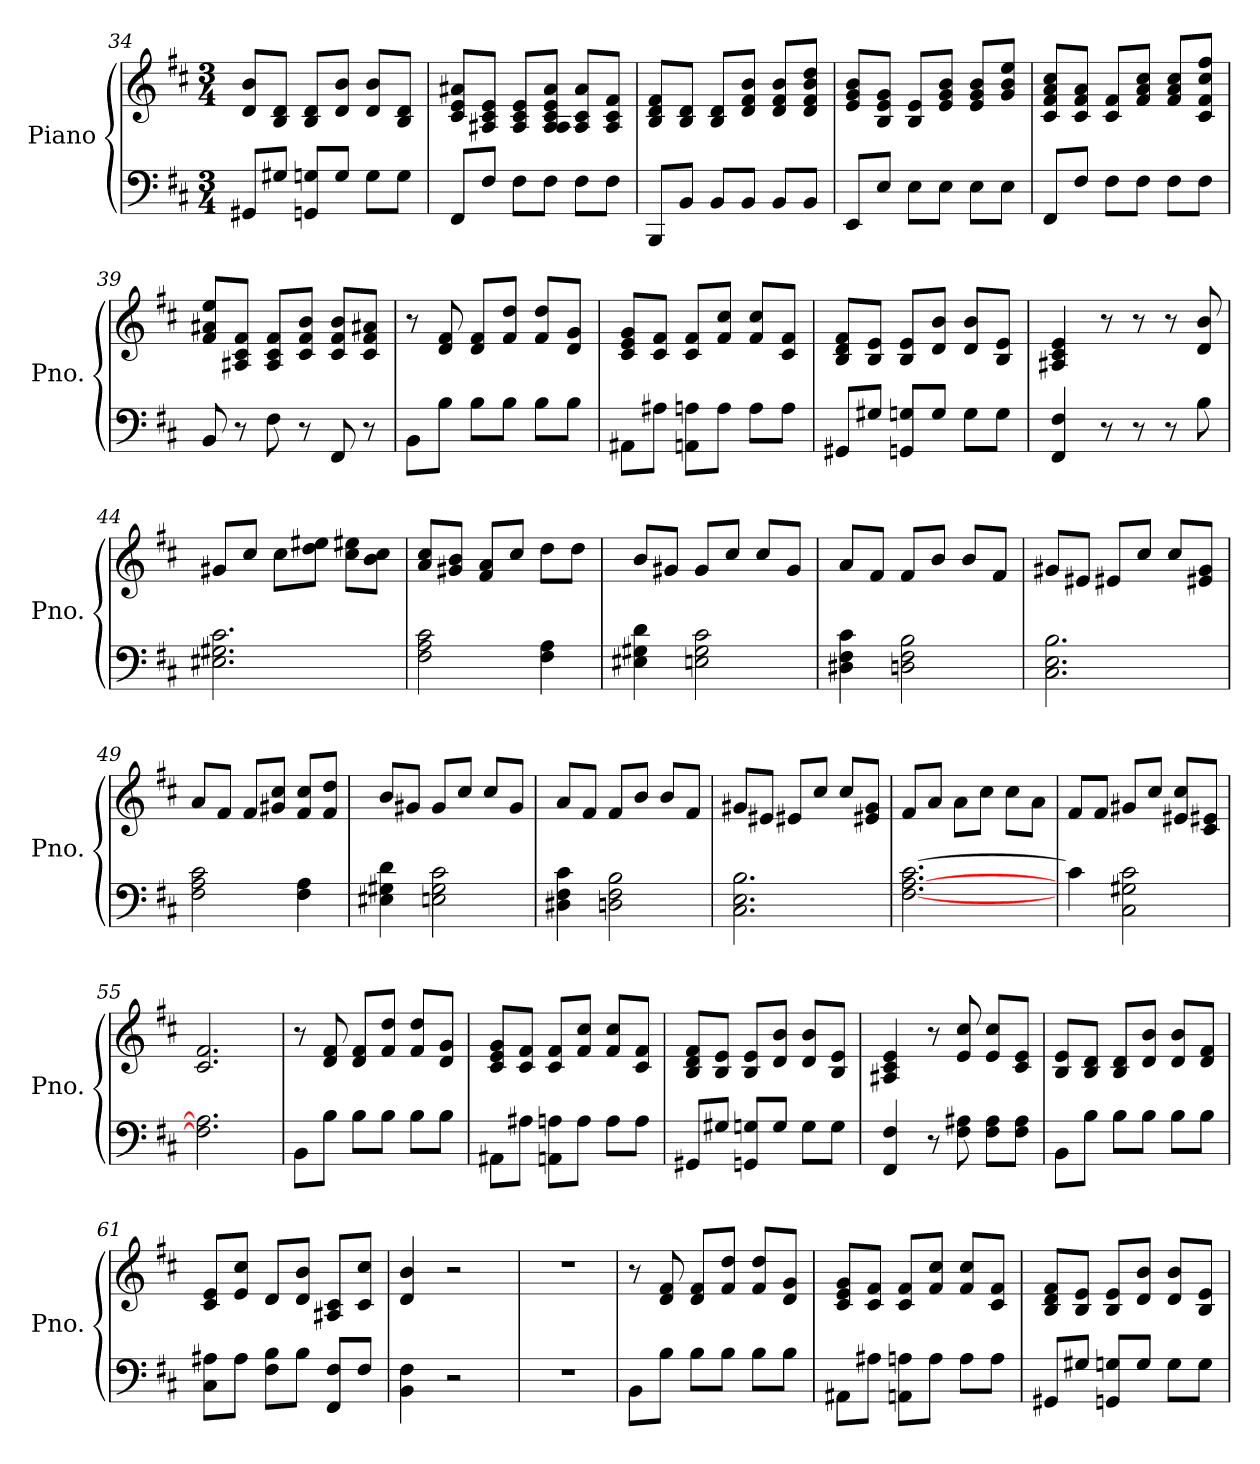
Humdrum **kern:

**kern	**kern
*part1	*part1
*staff2	*staff1
*I"Piano	*
*I'Pno.	*
!!LO:LB:g=z
*clefF4	*clefG2
*k[f#c#]	*k[f#c#]
*M3/4	*M3/4
=34	=34
8GG#X/L	8d/ 8b/L
8G#X/J	8B/ 8d/J
8GGn/ 8Gn/L	8B/ 8d/L
8G/J	8d/ 8b/J
8G\L	8d/ 8b/L
8G\J	8B/ 8d/J
=35	=35
8FF#/L	8c#/ 8e/ 8a#X/L
8F#/J	8A#X/ 8c#/ 8e/J
8F#\L	8A#/ 8c#/ 8e/L
8F#\J	8A#/ 8A#/ 8c#/ 8e/ 8a#/J
8F#\L	8A#/ 8c#/ 8a#/L
8F#\J	8A#/ 8c#/ 8f#/J
=36	=36
8BBB/L	8B/ 8d/ 8f#/L
8BB/J	8B/ 8d/J
8BB/L	8B/ 8d/L
8BB/J	8d/ 8f#/ 8b/J
8BB/L	8d/ 8f#/ 8b/L
8BB/J	8d/ 8f#/ 8b/ 8dd/J
=37	=37
8EE/L	8e/ 8g/ 8b/L
8E/J	8B/ 8e/ 8g/J
8E\L	8B/ 8e/L
8E\J	8e/ 8g/ 8b/J
8E\L	8e/ 8g/ 8b/L
8E\J	8g/ 8b/ 8ee/J
=38	=38
8FF#/L	8c#/ 8f#/ 8a/ 8cc#/L
8F#/J	8c#/ 8f#/ 8a/J
8F#\L	8c#/ 8f#/L
8F#\J	8f#/ 8a/ 8cc#/J
8F#\L	8f#/ 8a/ 8cc#/L
8F#\J	8c#/ 8f#/ 8cc#/ 8ff#/J
!!LO:LB:g=z
=39	=39
8BB/	8f#/ 8a#X/ 8ee/L
8r	8A#X/ 8c#/ 8f#/J
8F#\	8A#/ 8c#/ 8f#/L
8r	8c#/ 8f#/ 8b/J
8FF#/	8c#/ 8f#/ 8b/L
8r	8c#/ 8f#/ 8a#X/J
=40	=40
8BB\L	8r
8B\J	8d/ 8f#/
8B\L	8d/ 8f#/L
8B\J	8f#/ 8dd/J
8B\L	8f#/ 8dd/L
8B\J	8d/ 8g/J
=41	=41
8AA#X\L	8c#/ 8e/ 8g/L
8A#X\J	8c#/ 8f#/J
8AAn\ 8An\L	8c#/ 8f#/L
8A\J	8f#/ 8cc#/J
8A\L	8f#/ 8cc#/L
8A\J	8c#/ 8f#/J
=42	=42
8GG#X/L	8B/ 8d/ 8f#/L
8G#X/J	8B/ 8e/J
8GGn/ 8Gn/L	8B/ 8e/L
8G/J	8d/ 8b/J
8G\L	8d/ 8b/L
8G\J	8B/ 8e/J
=43	=43
4FF#/ 4F#/	4A#X/ 4c#/ 4e/
8r	8r
8r	8r
8r	8r
8B\	8d/ 8b/
!!LO:LB:g=z
=44	=44
2.E#X\ 2.G#X\ 2.c#\	8g#X/L
.	8cc#/J
.	8cc#\L
.	8dd\ 8ee#X\J
.	8cc#\ 8ee#X\L
.	8b\ 8cc#\J
=45	=45
2F#\ 2A\ 2c#\	8a/ 8cc#/L
.	8g#X/ 8b/J
.	8f#/ 8a/L
.	8cc#/J
4F#\ 4A\	8dd\L
.	8dd\J
=46	=46
4E#X\ 4G#X\ 4d\	8b/L
.	8g#X/J
2En\ 2G#\ 2c#\	8g#/L
.	8cc#/J
.	8cc#/L
.	8g#/J
=47	=47
4D#X\ 4F#\ 4c#\	8a/L
.	8f#/J
2Dn\ 2F#\ 2B\	8f#/L
.	8b/J
.	8b/L
.	8f#/J
=48	=48
2.C#\ 2.E\ 2.B\	8g#X/L
.	8e#X/J
.	8e#X/L
.	8cc#/J
.	8cc#/L
.	8e#X/ 8g#/J
!!LO:LB:g=z
=49	=49
2F#\ 2A\ 2c#\	8a/L
.	8f#/J
.	8f#/L
.	8g#X/ 8cc#/J
4F#\ 4A\	8f#/ 8cc#/L
.	8f#/ 8dd/J
=50	=50
4E#X\ 4G#X\ 4d\	8b/L
.	8g#X/J
2En\ 2G#\ 2c#\	8g#/L
.	8cc#/J
.	8cc#/L
.	8g#/J
=51	=51
4D#X\ 4F#\ 4c#\	8a/L
.	8f#/J
2Dn\ 2F#\ 2B\	8f#/L
.	8b/J
.	8b/L
.	8f#/J
=52	=52
2.C#\ 2.E\ 2.B\	8g#X/L
.	8e#X/J
.	8e#X/L
.	8cc#/J
.	8cc#/L
.	8e#X/ 8g#/J
=53	=53
[2.F#\ [2.A\ [2.c#\	8f#/L
.	8a/J
.	8a\L
.	8cc#\J
.	8cc#\L
.	8a\J
!!LO:LB:g=z
=54	=54
4c#\]	8f#/L
.	8f#/J
2C#\ 2G#X\ 2c#\	8g#X/L
.	8cc#/J
.	8e#X/ 8cc#/L
.	8c#/ 8e#X/J
=55	=55
2.F#\] 2.A\]	2.c#/ 2.f#/
=56	=56
8BB\L	8r
8B\J	8d/ 8f#/
8B\L	8d/ 8f#/L
8B\J	8f#/ 8dd/J
8B\L	8f#/ 8dd/L
8B\J	8d/ 8g/J
=57	=57
8AA#X\L	8c#/ 8e/ 8g/L
8A#X\J	8c#/ 8f#/J
8AAn\ 8An\L	8c#/ 8f#/L
8A\J	8f#/ 8cc#/J
8A\L	8f#/ 8cc#/L
8A\J	8c#/ 8f#/J
=58	=58
8GG#X/L	8B/ 8d/ 8f#/L
8G#X/J	8B/ 8e/J
8GGn/ 8Gn/L	8B/ 8e/L
8G/J	8d/ 8b/J
8G\L	8d/ 8b/L
8G\J	8B/ 8e/J
=59	=59
4FF#/ 4F#/	4A#X/ 4c#/ 4e/
8r	8r
8F#\ 8A#X\	8e/ 8cc#/
8F#\ 8A#\L	8e/ 8cc#/L
8F#\ 8A#\J	8c#/ 8e/J
!!LO:PB:g=z
=60	=60
8BB\L	8B/ 8e/L
8B\J	8B/ 8d/J
8B\L	8B/ 8d/L
8B\J	8d/ 8b/J
8B\L	8d/ 8b/L
8B\J	8d/ 8f#/J
=61	=61
8C#\ 8A#X\L	8c#/ 8e/L
8A#\J	8e/ 8cc#/J
8F#\ 8B\L	8d/L
8B\J	8d/ 8b/J
8FF#/ 8F#/L	8A#X/ 8c#/L
8F#/J	8c#/ 8cc#/J
=62	=62
4BB\ 4F#\	4d/ 4b/
2r	2r
=63	=63
2.r	2.r
=64	=64
8BB\L	8r
8B\J	8d/ 8f#/
8B\L	8d/ 8f#/L
8B\J	8f#/ 8dd/J
8B\L	8f#/ 8dd/L
8B\J	8d/ 8g/J
=65	=65
8AA#X\L	8c#/ 8e/ 8g/L
8A#X\J	8c#/ 8f#/J
8AAn\ 8An\L	8c#/ 8f#/L
8A\J	8f#/ 8cc#/J
8A\L	8f#/ 8cc#/L
8A\J	8c#/ 8f#/J
=66	=66
8GG#X/L	8B/ 8d/ 8f#/L
8G#X/J	8B/ 8e/J
8GGn/ 8Gn/L	8B/ 8e/L
8G/J	8d/ 8b/J
8G\L	8d/ 8b/L
8G\J	8B/ 8e/J
=	=
*-	*-
